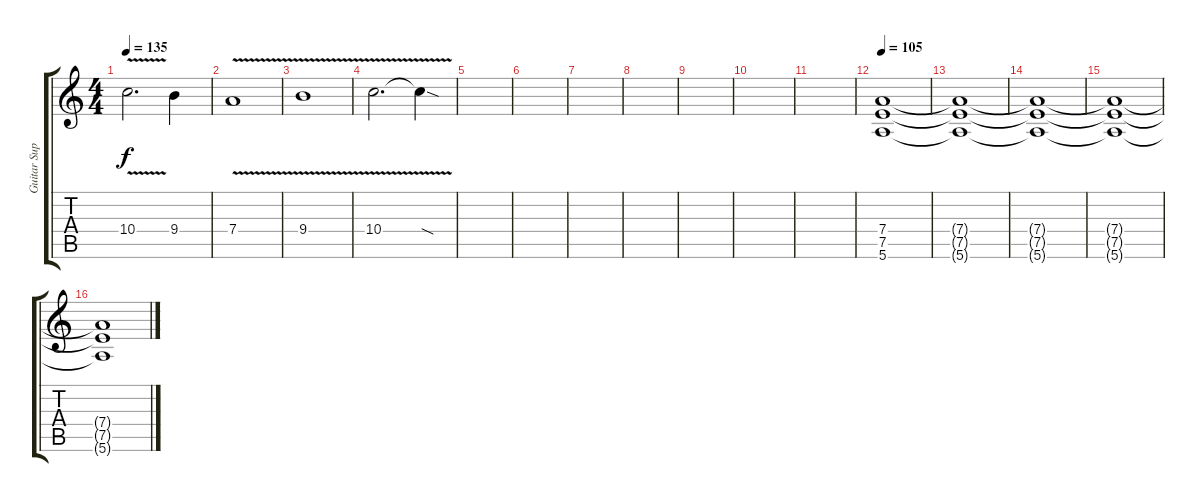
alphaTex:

\track ("Guitar Sup 2" "Guitar Sup") {instrument overdrivenguitar}
\staff {score tabs}
\tuning (E4 B3 G3 D3 A2 E2) {hide}
\ts (4 4)
\tempo 135
\clef g2
\ks c
10.4{v}.2{d dy f} 9.4.4 |
7.4{v}.1 |
9.4{v}.1 |
10.4{v}.2{d} 10.4{sod t}.4 |
|
|
|
|
|
|
|
\tempo 105
(7.4 7.5 5.6).1{volume 12} |
(7.4{t} 7.5{t} 5.6{t}).1{volume 2} |
(7.4{t} 7.5{t} 5.6{t}).1 |
(7.4{t} 7.5{t} 5.6{t}).1 |
(7.4{t} 7.5{t} 5.6{t}).1
